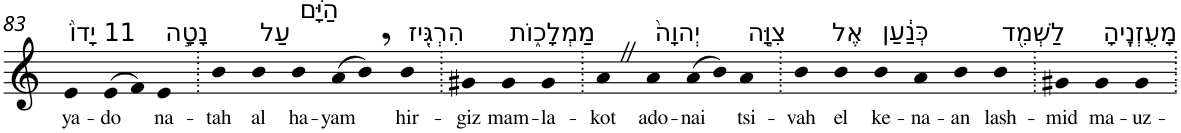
**kern	**text
*part1	*part1
*staff1	*staff1
*I"Piano	*
*I'Pno	*
!!LO:PB:g=z
*clefG2	*
*k[]	*
=83	=83
!LO:TX:a:t=11 יָדוֹ֙	!
!	!LO:LY:b
4e	ya-
!	!LO:LY:b
(>8e	-do
8f)	.
!LO:TX:a:t=נָטָ֣ה	!
!	!LO:LY:b
4e	na-
=84.	=84.
!	!LO:LY:b
4b	-tah
!LO:TX:a:t=עַל	!
!	!LO:LY:b
4b	al
!LO:TX:a:t=הַיָּ֔ם	!
!	!LO:LY:b
4b	ha-
!	!LO:LY:b
(8a	-yam
8b,)	.
!LO:TX:a:t=הִרְגִּ֖יז	!
!	!LO:LY:b
4b	hir-
=85.	=85.
!	!LO:LY:b
4g#X	-giz
!LO:TX:a:t=מַמְלָכ֑וֹת	!
!	!LO:LY:b
4g#	mam-
!	!LO:LY:b
4g#	-la-
=86.	=86.
!	!LO:LY:b
4aZ	-kot
!LO:TX:a:t=יְהוָה֙	!
!	!LO:LY:b
4a	ado-
!	!LO:LY:b
(8a	-nai
8b)	.
!LO:TX:a:t=צִוָּ֣ה	!
!	!LO:LY:b
4a	tsi-
=87.	=87.
!	!LO:LY:b
4b	-vah
!LO:TX:a:t=אֶל	!
!	!LO:LY:b
4b	el
!LO:TX:a:t=כְּנַ֔עַן	!
!	!LO:LY:b
4b	ke-
!	!LO:LY:b
4a	-na-
!	!LO:LY:b
4b	-an
!LO:TX:a:t=לַשְׁמִ֖ד	!
!	!LO:LY:b
4b	lash-
=88.	=88.
!	!LO:LY:b
4g#X	-mid
!LO:TX:a:t=מָעֻזְנֶֽיהָ	!
!	!LO:LY:b
4g#	ma-
!	!LO:LY:b
4g#	-uz-
=.	=.
*-	*-
